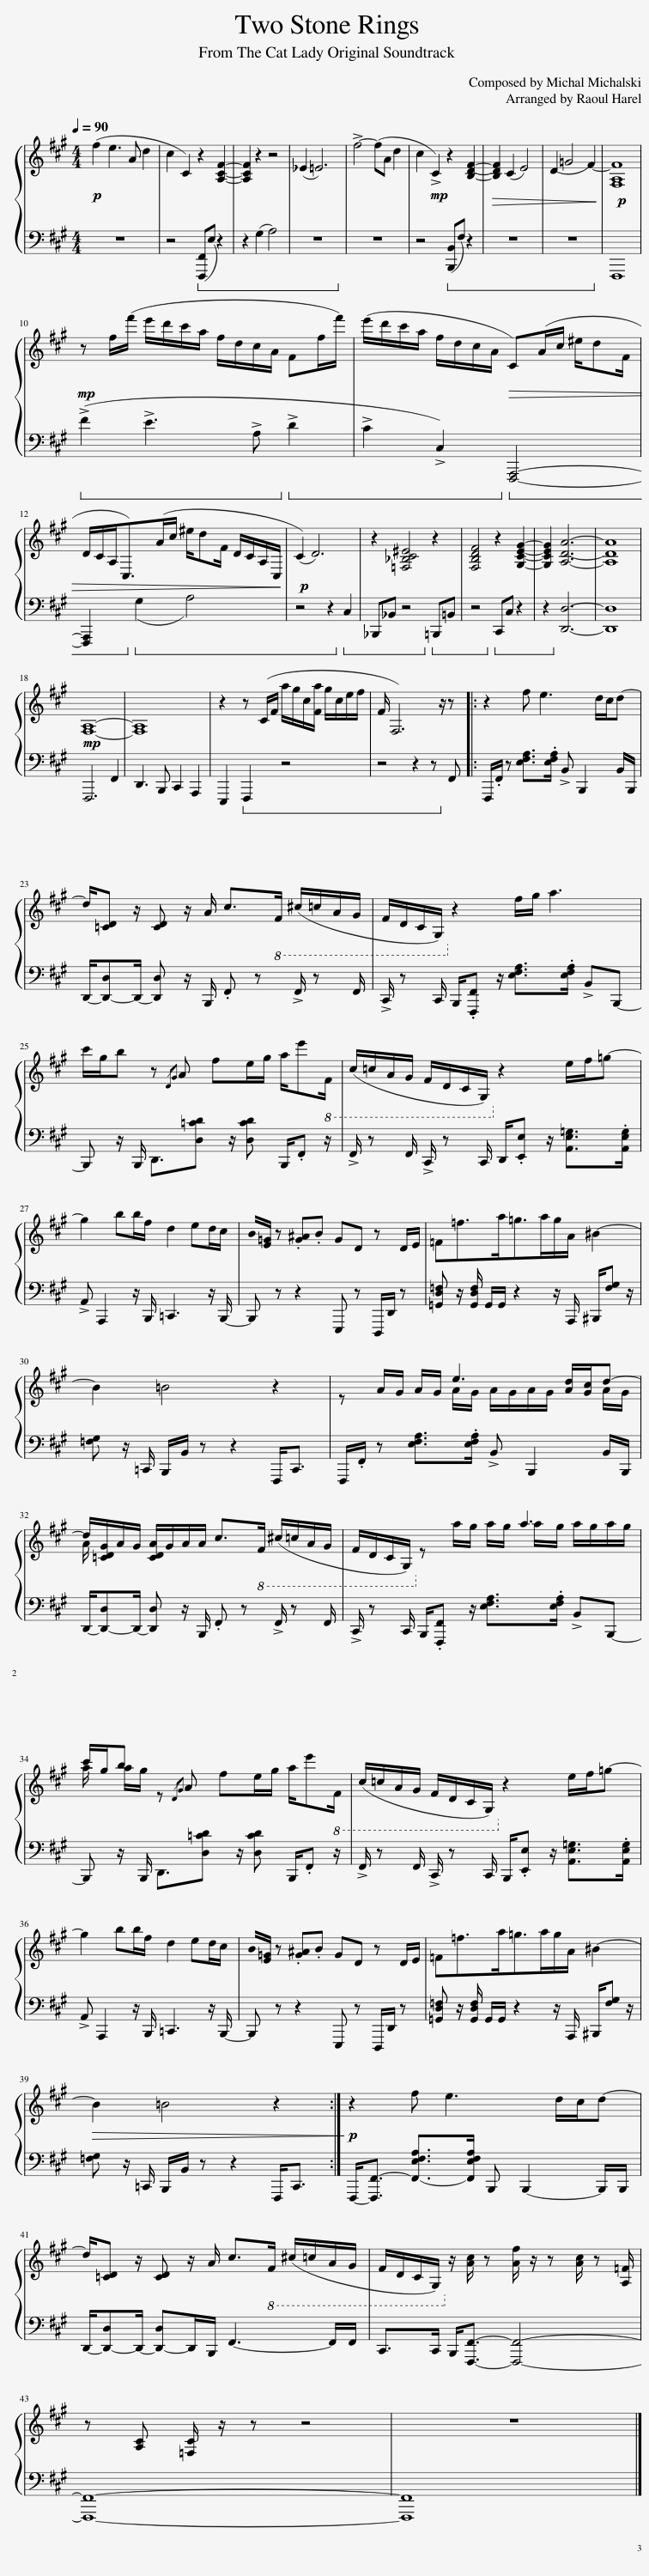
X:1
%%score { ( 1 3 ) | 2 }
L:1/8
Q:1/4=90
M:4/4
I:linebreak $
K:A
V:1 treble
V:3 treble
V:2 bass
V:1
!p! (f2 e3 A d2 | c2 C2) z2 [A,CF]2- | [A,CF]2 z2 z4 | (_E2 =E6) | !>!f4- (fA d2 | %5
 c2!mp! !>!C2) z2 [B,DF]2- |!>(! [B,DF]2 (C2 E4) | (D2 =G4 F2-)!>)! |!p! [F,A,F]8 |$!mp! z f/(f'/ e'/d'/c'/a/ f/d/c/A/ Ff/f'/) | %10
 (e'/d'/c'/a/ f/d/c/A/!>(! C)(A/c/ ^e/dF/ |$ D/C/A,<C,)(A/c/ ^e/dF/ D/C/A,/C,/!>)! |!p! (C2) D6) | z2 [=F,_B,C^E]4 z2 | [F,B,DF]4 z2 [G,CEG]2- | %15
 [G,CEG]2 [A,DA]6- | [A,DA]8 |$!mp! [F,A,]8- | [F,A,]8 | z2 z (C/F/ a/g/c/[Fa]/ g/c/e/f/ | %20
 F/ F,6) z/ z |: z2 f e3 d/c/d- |$ d/[=CD] z/ [CD] z/ A/ c>!8vb(!F, (^C/=C/A,/G,/ | F,/D,/C,/G,,/)!8vb)! z2 f/g/ a3 |$ c'/g/b z{/DG} A fe/g/ a/e'!8vb(!F,/ | %25
 (C/=C/A,/G,/ F,/D,/C,/G,,/)!8vb)! z2 e/f/=g- |$ g2 bb/f/ d2 ed/c/ | B/[E=G]/ z .[G^A].B GD z D/E/ | =F=f>a=g>ag/A/ ^B2- |$ B2 =B4 z2 | %30
 z A/G/ A/G/ e3 [Ad]/[Gc]/d- |$ d/[=CDG]/A/G/ [CDA]/G/A/A/ c>!8vb(!F, (^C/=C/A,/G,/ | F,/D,/C,/G,,/)!8vb)! z a/g/ a/g/ a3 |$ c'/g/b z{/DG} A fe/g/ a/e'!8vb(!F,/ | (C/=C/A,/G,/ F,/D,/C,/G,,/)!8vb)! z2 e/f/=g- |$ %35
 g2 bb/f/ d2 ed/c/ | B/[E=G]/ z .[G^A].B GD z D/E/ | =F=f>a=g>ag/A/ ^B2- |$!>(! B2 =B4 z2!>)! :|!p! z2 f e3 d/c/d- |$ %40
 d/[=CD] z/ [CD] z/ A/ c>!8vb(!F, (^C/=C/A,/G,/ | F,/D,/C,/G,,/)!8vb)! z/ [Ac]/ z [Af]/ z/ z [Ac]/ z [A,=F]/ |$ z [A,C] [=F,C]/ z/ z z4 | z8 |] %44
V:2
 z8 | z4!ped! ([F,,,F,,]E,) z2 | z2 (G,2 A,4) | z8!ped-up! | z8 | %5
 z4!ped! ([B,,,B,,]F,) z2 | z8 | z8!ped-up! | F,,,8 |$!ped! (!>!F2 !>!E3 !>!A,!ped-up!!ped! !>!D2 | %10
 !>!C2 !>!C,2)!ped-up!!ped! [F,,,A,,,]4- |$ [F,,,A,,,]2!ped-up!!ped! (G,2 A,4) | z4 z2!ped-up!!ped! C,2 | _B,,,_B,, z4!ped-up!!ped! =B,,,=B,, | z4!ped-up!!ped! C,,C, z2 | %15
 z2!ped-up! [D,,D,]6- | [D,,D,]8 |$ F,,,6 F,,2 | D,,3 B,,, C,,2 A,,,2 | E,,,2!ped! F,,,2 z4 | %20
 z4 z2 z!ped-up! F,, |: F,,,/.F,,/ z [E,F,A,]>.[E,F,A,] !>!B,, B,,,2 B,,/B,,,/ |$ D,,/-[D,,-D,]D,,/- [D,,D,] z/ B,,,/ .F,, z !>!F,,/ z F,,/ | !>!C,,/ z C,,/ B,,,/.[F,,,F,,] z/ [E,F,A,]>.[E,F,A,] !>!B,,B,,,- |$ B,,, z/ B,,,/ D,,3/2[D,=CD] z/ [D,CD] B,,,/.F,, z/ | %25
 !>!F,,/ z F,,/ !>!C,,/ z C,,/ D,,/.[E,,E,] z/ [A,,E,=G,]>.[A,,E,G,] |$ !>!A,, A,,,2 z/ B,,,/ =C,,3 z/ B,,,/- | B,,, z z2 E,,, z D,,,/D,,/ z | [=G,,D,=F,] z/ [G,,D,F,]/ G,,/G,,/ z2 z/ A,,,/ ^B,,,/[F,G,] z/ |$ [=F,G,] z/ =C,,/ B,,,/B,,/ z z2 F,,,<C,, | %30
 F,,,/.F,,/ z [E,F,A,]>.[E,F,A,] !>!B,, B,,,2 B,,/B,,,/ |$ D,,/-[D,,-D,]D,,/- [D,,D,] z/ B,,,/ .F,, z !>!F,,/ z F,,/ | !>!C,,/ z C,,/ B,,,/.[F,,,F,,] z/ [E,F,A,]>.[E,F,A,] !>!B,,B,,,- |$ B,,, z/ B,,,/ D,,3/2[D,=CD] z/ [D,CD] B,,,/.F,, z/ | !>!F,,/ z F,,/ !>!C,,/ z C,,/ B,,,/.[E,,E,] z/ [A,,E,=G,]>.[A,,E,G,] |$ %35
 !>!A,, A,,,2 z/ B,,,/ =C,,3 z/ B,,,/- | B,,, z z2 E,,, z D,,,/D,,/ z | [=G,,D,=F,] z/ [G,,D,F,]/ G,,/G,,/ z2 z/ A,,,/ ^B,,,/[F,G,] z/ |$ [=F,G,] z/ =C,,/ B,,,/B,,/ z z2 F,,,<C,, :| F,,,-<[F,,,F,,-] [F,,-E,F,A,]>[F,,E,F,A,] B,,, B,,,2- B,,,/B,,,/ |$ %40
 D,,/-[D,,-D,]D,,/- [D,,-D,]D,,/B,,,/ F,,3- F,,/F,,/ | C,,>C,, B,,,<[F,,,F,,]- [F,,,F,,]4- |$ [F,,,F,,]8- | [F,,,F,,]8 |] %44
V:3
 x8 | x8 | x8 | x8 | x8 | %5
 x8 | x8 | x8 | x8 |$ x8 | %10
 x8 |$ x8 | x8 | x8 | x8 | %15
 x8 | x8 |$ x8 | x8 | x8 | %20
 x8 |: x8 |$ x11/2!8vb(! x5/2 | x2!8vb)! x6 |$ x15/2!8vb(! x/ | %25
 x4!8vb)! x4 |$ x8 | x8 | x8 |$ x8 | %30
 x3 A/G/ A/G/A/G/ x A/G/ |$ A/ x5!8vb(! x5/2 | x2!8vb)! x3 a/g/ a/g/a/g/ |$ a/ x/ a/g/ x11/2!8vb(! x/ | x4!8vb)! x4 |$ %35
 x8 | x8 | x8 |$ x8 :| x8 |$ %40
 x11/2!8vb(! x5/2 | x2!8vb)! x6 |$ x8 | x8 |] %44
